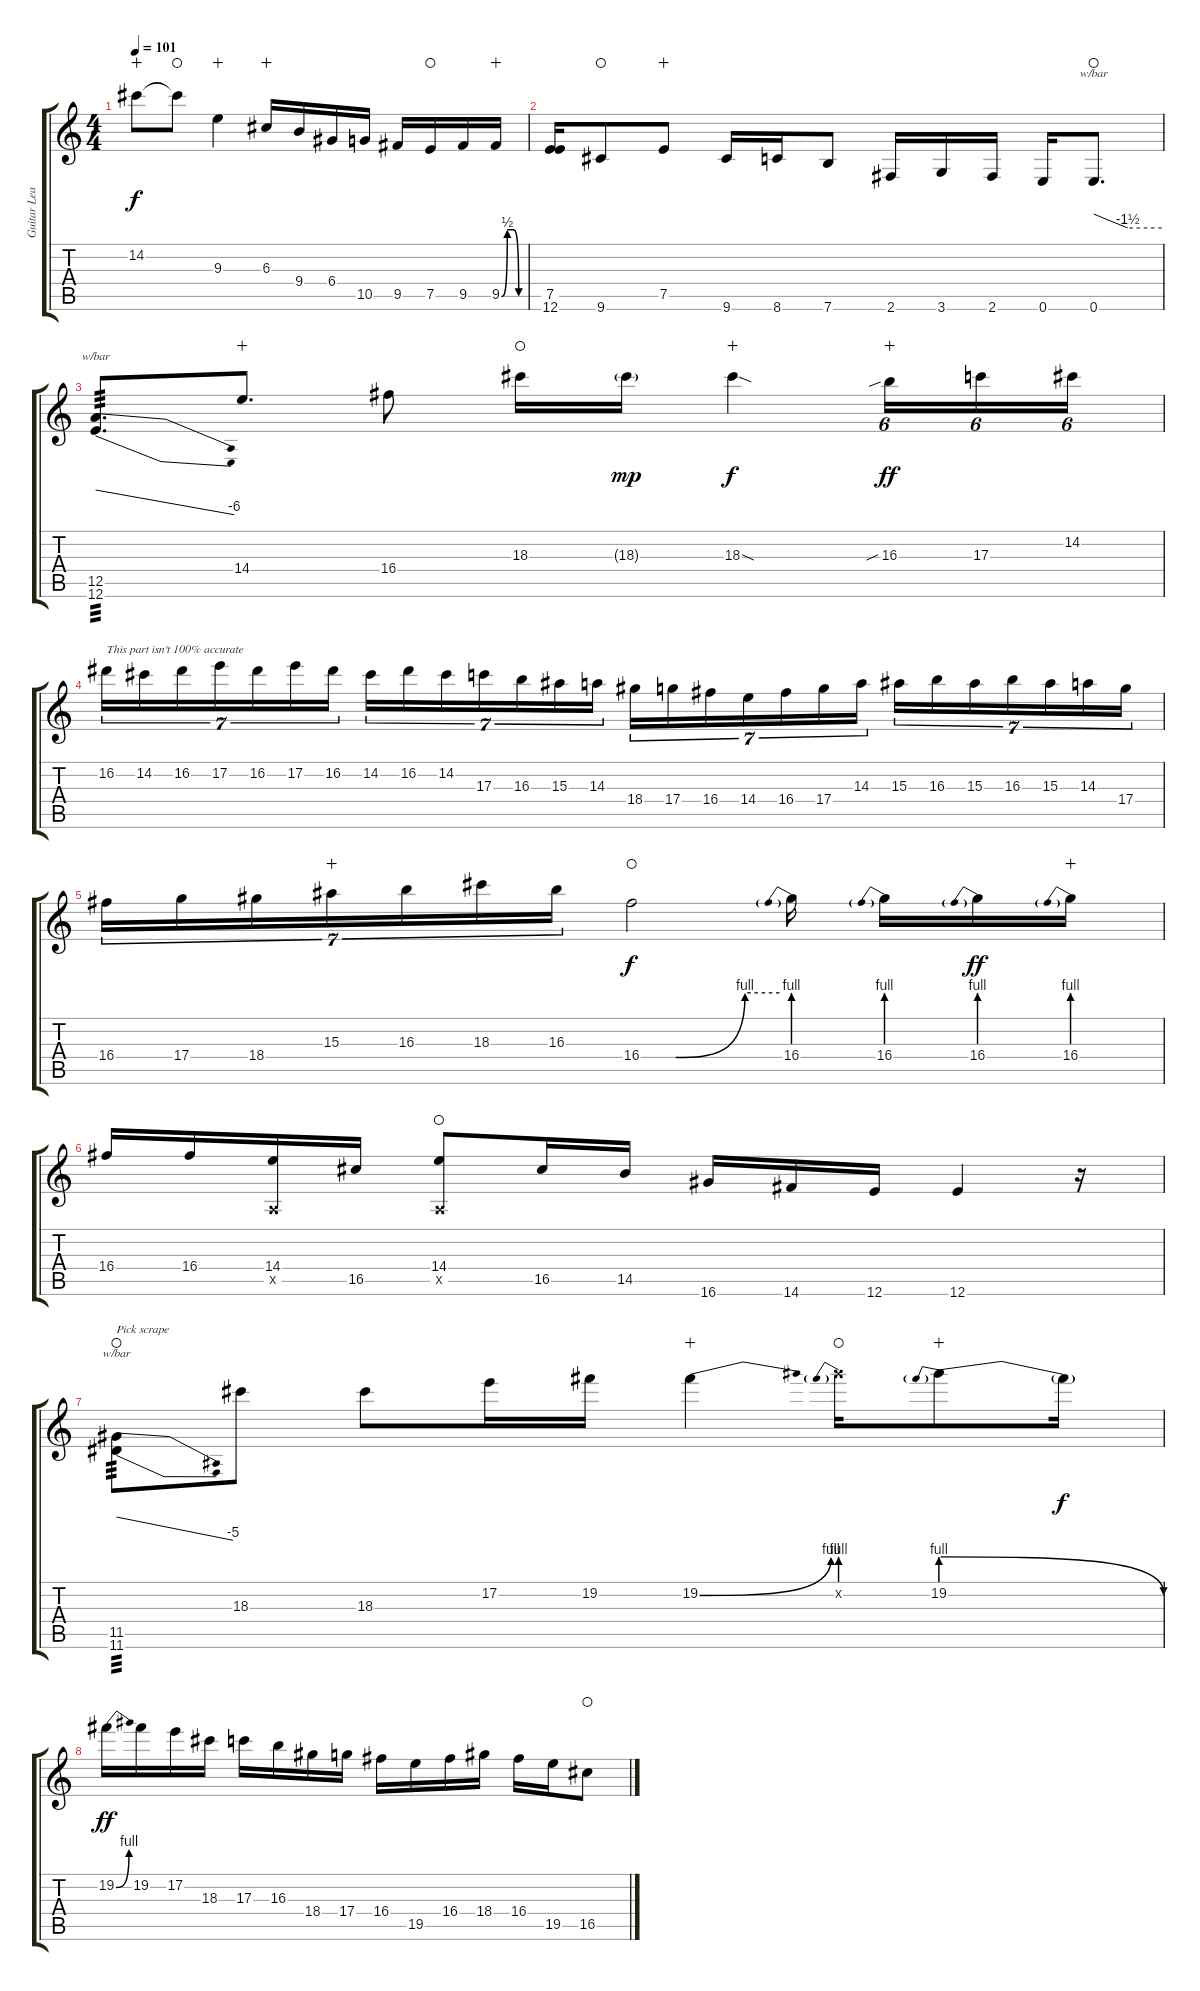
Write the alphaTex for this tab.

\track ("Guitar Lead" "Guitar Lea") {instrument distortionguitar}
\staff {score tabs}
\tuning (E4 B3 G3 D3 A2 E2) {hide}
\ts (4 4)
\tempo 101
\clef g2
\ks c
14.2.8{dy f wahc} 14.2{t}.8{waho} 9.3.4{wahc} 6.3.16{wahc} 9.4.16 6.4.16 10.5.16 9.5.16 7.5.16{waho} 9.5.16 9.5{be (custom 0 0 15 2 30 2 45 0 60 0)}.16{wahc} |
(7.5 12.6{t}).16 9.6.8{waho} 7.5.8{wahc} 9.6.16 8.6.16 7.6.8 2.6.16 3.6.16 2.6.16 0.6.16 0.6.8{d tbe (custom default 0 0 30 -6 60 -6) waho} |
(12.5 12.6).8{d tbe (dive default 0 0 60 -24) tp 3} 14.4.8{d wahc} 16.4.8 18.3.16{waho} 18.3{g}.16{dy mp} 18.3{sod}.4{dy f wahc} 16.3{sib}.16{tu (6 4) dy ff wahc} 17.3.16{tu (6 4)} 14.2.16{tu (6 4)} |
16.2.16{tu (7 4) txt "This part isn't 100% accurate"} 14.2.16{tu (7 4)} 16.2.16{tu (7 4)} 17.2.16{tu (7 4)} 16.2.16{tu (7 4)} 17.2.16{tu (7 4)} 16.2.16{tu (7 4)} 14.2.16{tu (7 4)} 16.2.16{tu (7 4)} 14.2.16{tu (7 4)} 17.3.16{tu (7 4)} 16.3.16{tu (7 4)} 15.3.16{tu (7 4)} 14.3.16{tu (7 4)} 18.4.16{tu (7 4)} 17.4.16{tu (7 4)} 16.4.16{tu (7 4)} 14.4.16{tu (7 4)} 16.4.16{tu (7 4)} 17.4.16{tu (7 4)} 14.3.16{tu (7 4)} 15.3.16{tu (7 4)} 16.3.16{tu (7 4)} 15.3.16{tu (7 4)} 16.3.16{tu (7 4)} 15.3.16{tu (7 4)} 14.3.16{tu (7 4)} 17.4.16{tu (7 4)} |
16.4.16{tu (7 4)} 17.4.16{tu (7 4)} 18.4.16{tu (7 4)} 15.3.16{tu (7 4) wahc} 16.3.16{tu (7 4)} 18.3.16{tu (7 4)} 16.3.16{tu (7 4)} 16.4{be (custom 0 0 15 0 45 4 60 4)}.2{dy f waho} 16.4{be (prebend 0 4 60 4)}.16 16.4{be (prebend 0 4 60 4)}.16 16.4{be (prebend 0 4 60 4)}.16{dy ff} 16.4{be (prebend 0 4 60 4)}.16{wahc} |
16.4.16 16.4.16 (14.4 0.5{x}).16 16.5.16 (14.4 0.5{x}).8{waho} 16.5.16 14.5.16 16.6.16 14.6.16 12.6.16 12.6.4 r.16 |
(11.5 11.6).8{tbe (dive default 0 0 60 -20) txt "Pick scrape" tp 3 waho} 18.3.8 18.3.8 17.2.16 19.2.16 19.2{be (bend 0 0 60 4)}.4{wahc} 19.2{be (prebend 0 4 60 4) x}.16{waho} 19.2{be (prebendrelease 0 4 60 0)}.8{wahc} 19.2{t}.16{dy f} |
19.2{be (bend 0 0 60 4)}.16{dy ff} 19.2.16 17.2.16 18.3.16 17.3.16 16.3.16 18.4.16 17.4.16 16.4.16 19.5.16 16.4.16 18.4.16 16.4.16 19.5.16 16.5.8{waho}
